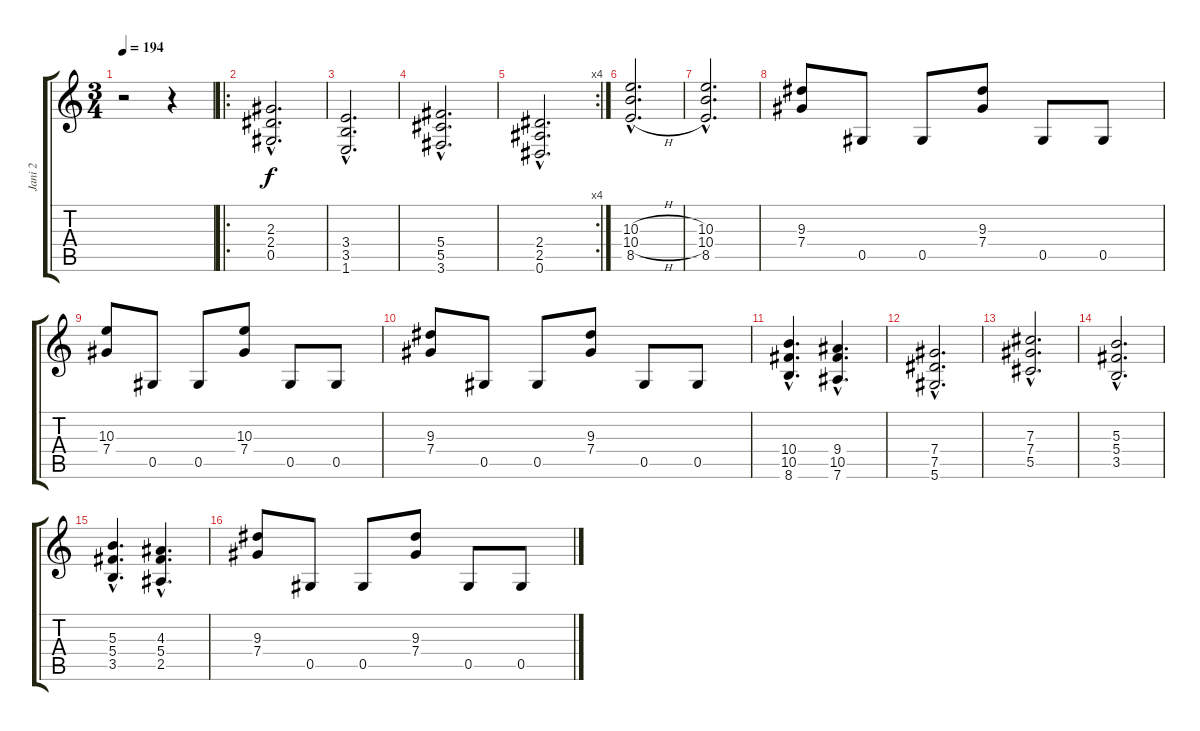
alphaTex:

\track ("Jani 2" "Jani 2") {instrument distortionguitar}
\staff {score tabs}
\tuning (Eb4 Bb3 Gb3 Db3 Ab2 Eb2) {hide}
\ts (3 4)
\tempo 194
\clef g2
\ks c
r.2{dy f instrument distortionguitar} r.4 |
\ro
(2.3{hac} 2.4{hac} 0.5{hac}).2{d} |
(3.4{hac} 3.5{hac} 1.6{hac}).2{d} |
(5.4{hac} 5.5{hac} 3.6{hac}).2{d} |
\rc 4
(2.4{hac} 2.5{hac} 0.6{hac}).2{d} |
(10.3{h hac} 10.4{h hac} 8.5{h hac}).2{d} |
(10.3{hac} 10.4{hac} 8.5{hac}).2{d} |
(9.3 7.4).8 0.5.8 0.5.8 (9.3 7.4).8 0.5.8 0.5.8 |
(10.3 7.4).8 0.5.8 0.5.8 (10.3 7.4).8 0.5.8 0.5.8 |
(9.3 7.4).8 0.5.8 0.5.8 (9.3 7.4).8 0.5.8 0.5.8 |
(10.4{hac} 10.5{hac} 8.6{hac}).4{d} (9.4{hac} 10.5{hac} 7.6{hac}).4{d} |
(7.4{hac} 7.5{hac} 5.6{hac}).2{d} |
(7.3{hac} 7.4{hac} 5.5{hac}).2{d} |
(5.3{hac} 5.4{hac} 3.5{hac}).2{d} |
(5.3{hac} 5.4{hac} 3.5{hac}).4{d} (4.3{hac} 5.4{hac} 2.5{hac}).4{d} |
(9.3 7.4).8 0.5.8 0.5.8 (9.3 7.4).8 0.5.8 0.5.8
